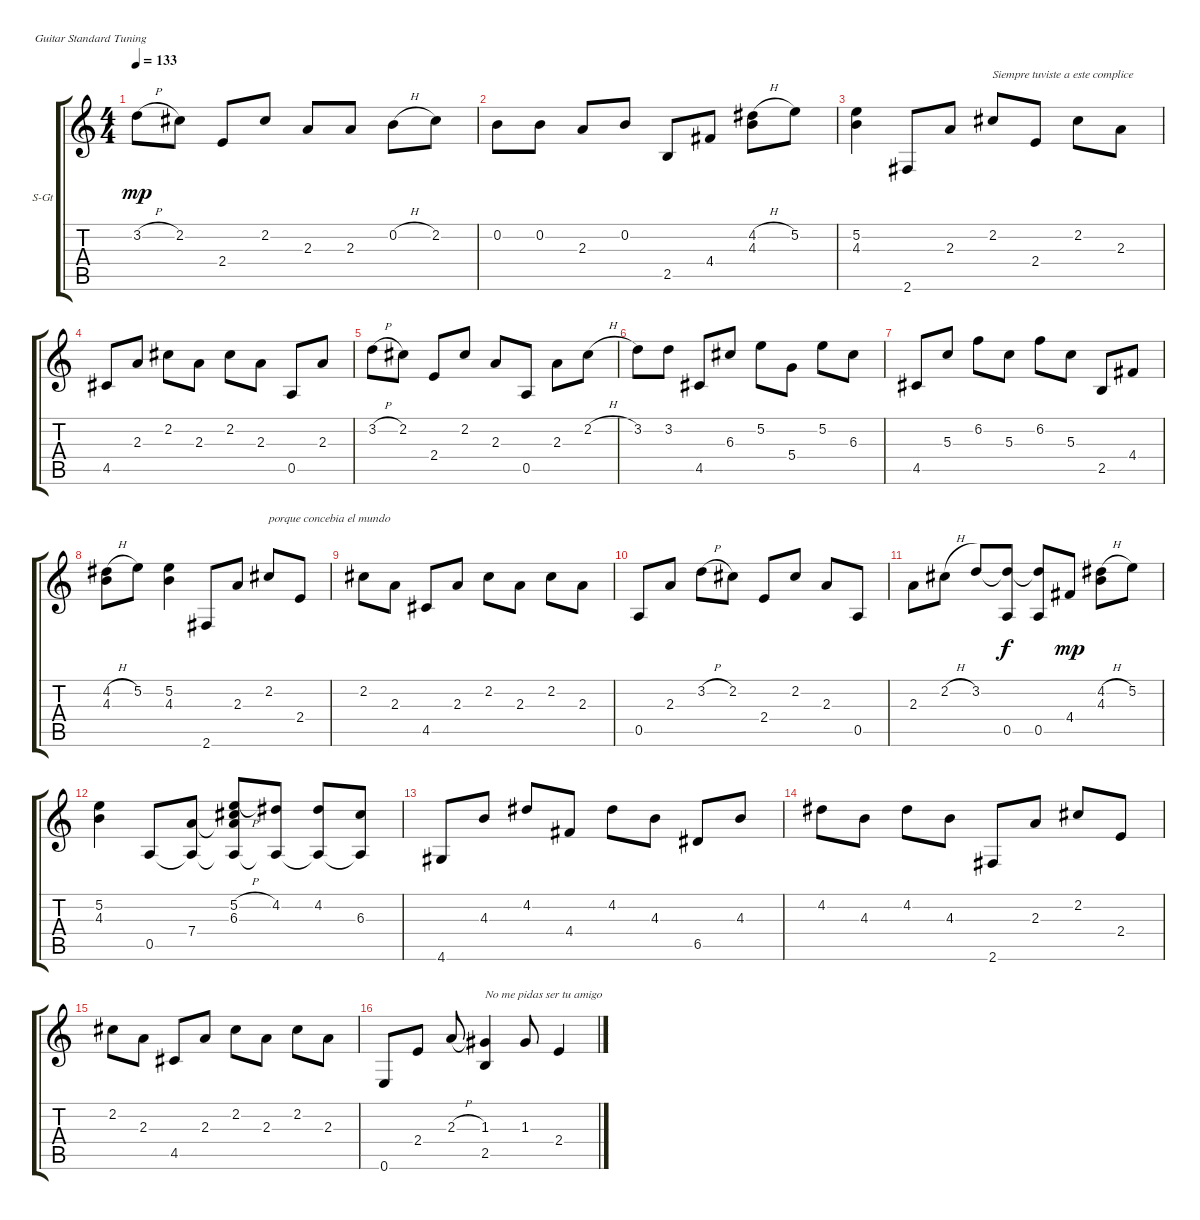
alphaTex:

\bracketExtendMode groupsimilarinstruments
\firstSystemTrackNameOrientation horizontal
\otherSystemsTrackNameOrientation horizontal
\track ("Fernando Delgadillo" "S-Gt") {instrument acousticguitarsteel}
\staff {score tabs}
\tuning (E4 B3 G3 D3 A2 E2)
\ts (4 4)
\tempo 133
\clef g2
\ks c
3.2{h}.8{dy mp} 2.2.8 2.4.8 2.2.8 2.3.8 2.3.8 0.2{h}.8 2.2.8 |
0.2.8 0.2.8 2.3.8 0.2.8 2.5.8 4.4.8 (4.2{h} 4.3).8 5.2.8 |
(5.2 4.3).4 2.6.8 2.3.8 2.2.8{txt "Siempre tuviste a este complice "} 2.4.8 2.2.8 2.3.8 |
4.5.8 2.3.8 2.2.8 2.3.8 2.2.8 2.3.8 0.5.8 2.3.8 |
3.2{h}.8 2.2.8 2.4.8 2.2.8 2.3.8 0.5.8 2.3.8 2.2{h}.8 |
3.2.8 3.2.8 4.5.8 6.3.8 5.2.8 5.4.8 5.2.8 6.3.8 |
4.5.8 5.3.8 6.2.8 5.3.8 6.2.8 5.3.8 2.5.8 4.4.8 |
(4.2{h} 4.3).8 5.2.8 (5.2 4.3).4 2.6.8 2.3.8 2.2.8{txt "porque concebia el mundo "} 2.4.8 |
2.2.8 2.3.8 4.5.8 2.3.8 2.2.8 2.3.8 2.2.8 2.3.8 |
0.5.8 2.3.8 3.2{h}.8 2.2.8 2.4.8 2.2.8 2.3.8 0.5.8 |
2.3.8 2.2{h}.8 3.2.8 (3.2{t} 0.5).8{dy f} (3.2{t} 0.5).8 4.4.8{dy mp} (4.2{h} 4.3).8 5.2.8 |
(5.2 4.3).4 0.5.8 (7.4 0.5{t}).8 (5.2{h} 6.3 7.4{t} 0.5{t}).8 (4.2 0.5{t}).8 (4.2 0.5{t}).8 (6.3 0.5{t}).8 |
4.6.8 4.3.8 4.2.8 4.4.8 4.2.8 4.3.8 6.5.8 4.3.8 |
4.2.8 4.3.8 4.2.8 4.3.8 2.6.8 2.3.8 2.2.8 2.4.8 |
2.2.8 2.3.8 4.5.8 2.3.8 2.2.8 2.3.8 2.2.8 2.3.8 |
0.6.8 2.4.8 2.3{h}.8 (1.3 2.5).4{txt "No me pidas ser tu amigo "} 1.3.8 2.4.4
